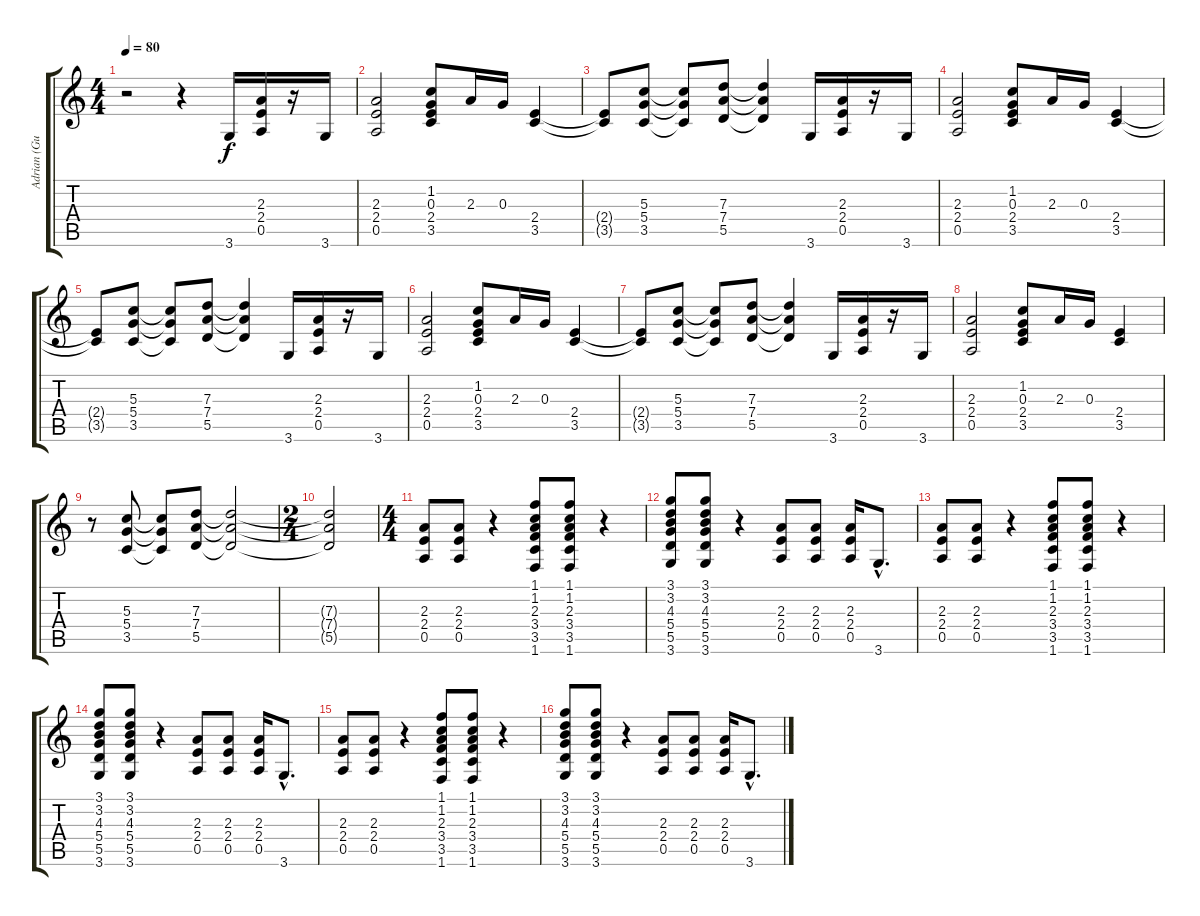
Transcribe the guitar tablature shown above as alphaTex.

\track ("Adrian (Guitar 2)" "Adrian (Gu") {instrument distortionguitar}
\staff {score tabs}
\tuning (E4 B3 G3 D3 A2 E2) {hide}
\ts (4 4)
\tempo 80
\clef g2
\ks c
r.2{dy f instrument distortionguitar} r.4 3.6.16 (2.3 2.4 0.5).16 r.16 3.6.16 |
(2.3 2.4 0.5).2 (1.2 0.3 2.4 3.5).8 2.3.16 0.3.16 (2.4 3.5).4 |
(2.4{t} 3.5{t}).8 (5.3 5.4 3.5).8 (5.3{t} 5.4{t} 3.5{t}).8 (7.3 7.4 5.5).8 (7.3{t} 7.4{t} 5.5{t}).4 3.6.16 (2.3 2.4 0.5).16 r.16 3.6.16 |
(2.3 2.4 0.5).2 (1.2 0.3 2.4 3.5).8 2.3.16 0.3.16 (2.4 3.5).4 |
(2.4{t} 3.5{t}).8 (5.3 5.4 3.5).8 (5.3{t} 5.4{t} 3.5{t}).8 (7.3 7.4 5.5).8 (7.3{t} 7.4{t} 5.5{t}).4 3.6.16 (2.3 2.4 0.5).16 r.16 3.6.16 |
(2.3 2.4 0.5).2 (1.2 0.3 2.4 3.5).8 2.3.16 0.3.16 (2.4 3.5).4 |
(2.4{t} 3.5{t}).8 (5.3 5.4 3.5).8 (5.3{t} 5.4{t} 3.5{t}).8 (7.3 7.4 5.5).8 (7.3{t} 7.4{t} 5.5{t}).4 3.6.16 (2.3 2.4 0.5).16 r.16 3.6.16 |
(2.3 2.4 0.5).2 (1.2 0.3 2.4 3.5).8 2.3.16 0.3.16 (2.4 3.5).4 |
r.8 (5.3 5.4 3.5).8 (5.3{t} 5.4{t} 3.5{t}).8 (7.3 7.4 5.5).8 (7.3{t} 7.4{t} 5.5{t}).2 |
\ts (2 4)
(7.3{t} 7.4{t} 5.5{t}).2 |
\ts (4 4)
(2.3 2.4 0.5).8 (2.3 2.4 0.5).8 r.4 (1.1 1.2 2.3 3.4 3.5 1.6).8 (1.1 1.2 2.3 3.4 3.5 1.6).8 r.4 |
(3.1 3.2 4.3 5.4 5.5 3.6).8 (3.1 3.2 4.3 5.4 5.5 3.6).8 r.4 (2.3 2.4 0.5).8 (2.3 2.4 0.5).8 (2.3 2.4 0.5).16 3.6{hac}.8{d} |
(2.3 2.4 0.5).8 (2.3 2.4 0.5).8 r.4 (1.1 1.2 2.3 3.4 3.5 1.6).8 (1.1 1.2 2.3 3.4 3.5 1.6).8 r.4 |
(3.1 3.2 4.3 5.4 5.5 3.6).8 (3.1 3.2 4.3 5.4 5.5 3.6).8 r.4 (2.3 2.4 0.5).8 (2.3 2.4 0.5).8 (2.3 2.4 0.5).16 3.6{hac}.8{d} |
(2.3 2.4 0.5).8 (2.3 2.4 0.5).8 r.4 (1.1 1.2 2.3 3.4 3.5 1.6).8 (1.1 1.2 2.3 3.4 3.5 1.6).8 r.4 |
(3.1 3.2 4.3 5.4 5.5 3.6).8 (3.1 3.2 4.3 5.4 5.5 3.6).8 r.4 (2.3 2.4 0.5).8 (2.3 2.4 0.5).8 (2.3 2.4 0.5).16 3.6{hac}.8{d}
